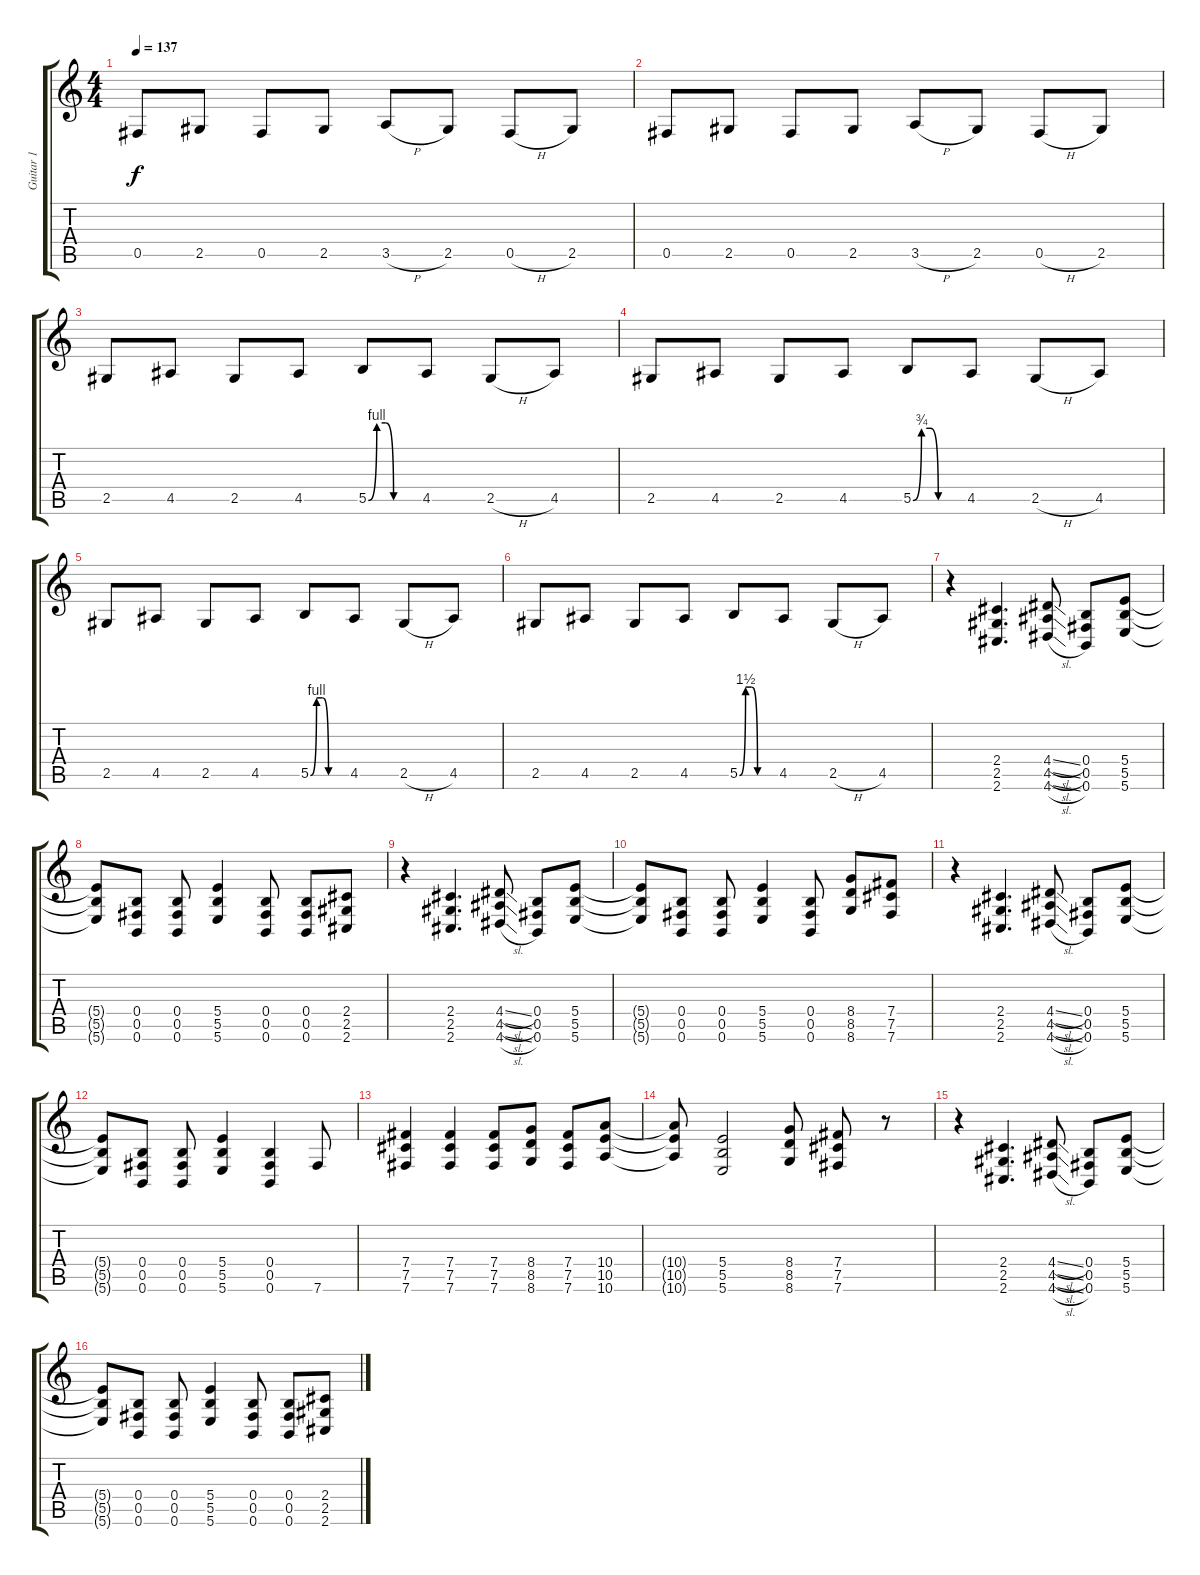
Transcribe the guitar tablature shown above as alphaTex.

\track ("Guitar 1" "Guitar 1") {instrument distortionguitar}
\staff {score tabs}
\tuning (Db4 Ab3 E3 B2 Gb2 B1) {hide}
\ts (4 4)
\tempo 137
\clef g2
\ks c
0.5.8{dy f} 2.5.8 0.5.8 2.5.8 3.5{h}.8 2.5.8 0.5{h}.8 2.5.8 |
0.5.8 2.5.8 0.5.8 2.5.8 3.5{h}.8 2.5.8 0.5{h}.8 2.5.8 |
2.5.8 4.5.8 2.5.8 4.5.8 5.5{be (custom 0 0 10 4 20 4 30 0 60 0)}.8 4.5.8 2.5{h}.8 4.5.8 |
2.5.8 4.5.8 2.5.8 4.5.8 5.5{be (custom 0 0 10 3 20 3 30 0 60 0)}.8 4.5.8 2.5{h}.8 4.5.8 |
2.5.8 4.5.8 2.5.8 4.5.8 5.5{be (custom 0 0 10 4 20 4 30 0 60 0)}.8 4.5.8 2.5{h}.8 4.5.8 |
2.5.8 4.5.8 2.5.8 4.5.8 5.5{be (custom 0 0 10 6 20 6 30 0 60 0)}.8 4.5.8 2.5{h}.8 4.5.8 |
r.4{volume 13} (2.4 2.5 2.6).4{d} (4.4{sl} 4.5{sl} 4.6{sl}).8 (0.4 0.5 0.6).8 (5.4 5.5 5.6).8 |
(5.4{t} 5.5{t} 5.6{t}).8 (0.4 0.5 0.6).8 (0.4 0.5 0.6).8 (5.4 5.5 5.6).4 (0.4 0.5 0.6).8 (0.4 0.5 0.6).8 (2.4 2.5 2.6).8 |
r.4 (2.4 2.5 2.6).4{d} (4.4{sl} 4.5{sl} 4.6{sl}).8 (0.4 0.5 0.6).8 (5.4 5.5 5.6).8 |
(5.4{t} 5.5{t} 5.6{t}).8 (0.4 0.5 0.6).8 (0.4 0.5 0.6).8 (5.4 5.5 5.6).4 (0.4 0.5 0.6).8 (8.4 8.5 8.6).8 (7.4 7.5 7.6).8 |
r.4 (2.4 2.5 2.6).4{d} (4.4{sl} 4.5{sl} 4.6{sl}).8 (0.4 0.5 0.6).8 (5.4 5.5 5.6).8 |
(5.4{t} 5.5{t} 5.6{t}).8 (0.4 0.5 0.6).8 (0.4 0.5 0.6).8 (5.4 5.5 5.6).4 (0.4 0.5 0.6).4 7.6.8 |
(7.4 7.5 7.6).4 (7.4 7.5 7.6).4 (7.4 7.5 7.6).8 (8.4 8.5 8.6).8 (7.4 7.5 7.6).8 (10.4 10.5 10.6).8 |
(10.4{t} 10.5{t} 10.6{t}).8 (5.4 5.5 5.6).2 (8.4 8.5 8.6).8 (7.4 7.5 7.6).8 r.8 |
r.4 (2.4 2.5 2.6).4{d} (4.4{sl} 4.5{sl} 4.6{sl}).8 (0.4 0.5 0.6).8 (5.4 5.5 5.6).8 |
(5.4{t} 5.5{t} 5.6{t}).8 (0.4 0.5 0.6).8 (0.4 0.5 0.6).8 (5.4 5.5 5.6).4 (0.4 0.5 0.6).8 (0.4 0.5 0.6).8 (2.4 2.5 2.6).8
